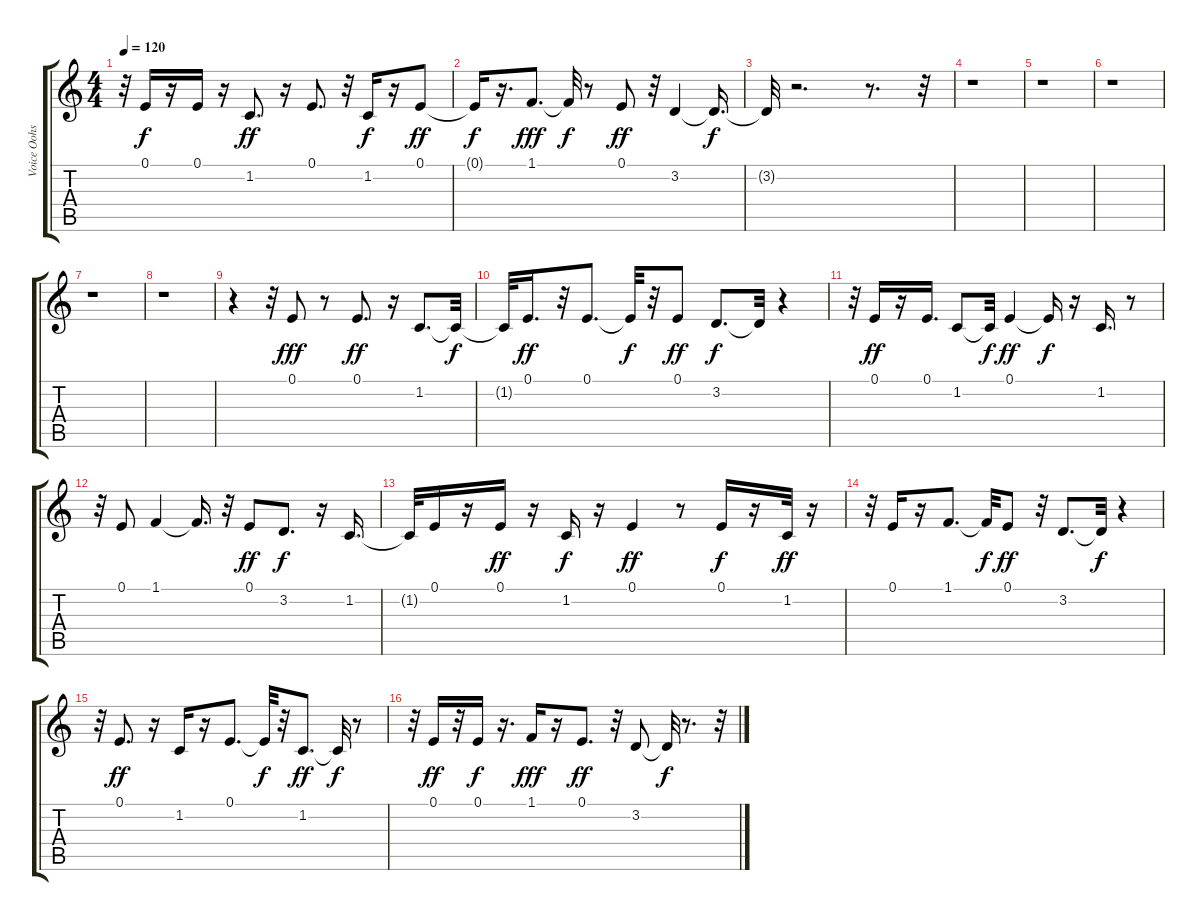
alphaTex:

\track ("Voice Oohs" "Voice Oohs") {instrument voiceoohs}
\staff {score tabs}
\tuning (E4 B3 G3 D3 A2 E2) {hide}
\ts (4 4)
\tempo 120
\clef g2
\ks c
r.32{dy ff} 0.1.16{dy f} r.16 0.1.16 r.16 1.2.8{d dy ff} r.16 0.1.8{d} r.32 1.2.16{dy f} r.16 0.1.8{dy ff} |
0.1{t}.16{dy f} r.16{d} 1.1.8{d dy fff} 1.1{t}.32{dy f} r.8 0.1.8{dy ff} r.32 3.2.4 3.2{t}.16{d dy f} |
3.2{t}.32 r.2{d} r.8{d} r.32 |
r.1 |
r.1 |
r.1 |
r.1 |
r.1 |
r.4 r.32 0.1.8{dy fff} r.8 0.1.8{d dy ff} r.16 1.2.8{d} 1.2{t}.32{dy f} |
1.2{t}.32 0.1.16{d dy ff} r.32 0.1.8{d} 0.1{t}.32{dy f} r.32 0.1.8{dy ff} 3.2.8{d dy f} 3.2{t}.32 r.4 |
r.32 0.1.16{dy ff} r.16 0.1.16{d} 1.2.8 1.2{t}.32{dy f} 0.1.4{dy ff} 0.1{t}.16{dy f} r.16 1.2.16{d} r.8 |
r.32 0.1.8 1.1.4 1.1{t}.16{d} r.32 0.1.8{dy ff} 3.2.8{d dy f} r.16 1.2.16{d} |
1.2{t}.32 0.1.16 r.16 0.1.16{dy ff} r.16 1.2.16{dy f} r.16 0.1.4{dy ff} r.8 0.1.16{dy f} r.16 1.2.32{dy ff} r.16 |
r.32 0.1.16 r.16 1.1.8{d} 1.1{t}.32{dy f} 0.1.8{dy ff} r.32 3.2.8{d} 3.2{t}.32{dy f} r.4 |
r.32 0.1.8{d dy ff} r.16 1.2.16 r.16 0.1.8{d} 0.1{t}.32{dy f} r.32 1.2.8{d dy ff} 1.2{t}.32{dy f} r.8 |
r.32 0.1.16{dy ff} r.32 0.1.16{dy f} r.16{d} 1.1.16{dy fff} r.16 0.1.8{d dy ff} r.32 3.2.8 3.2{t}.32{dy f} r.8{d} r.32
